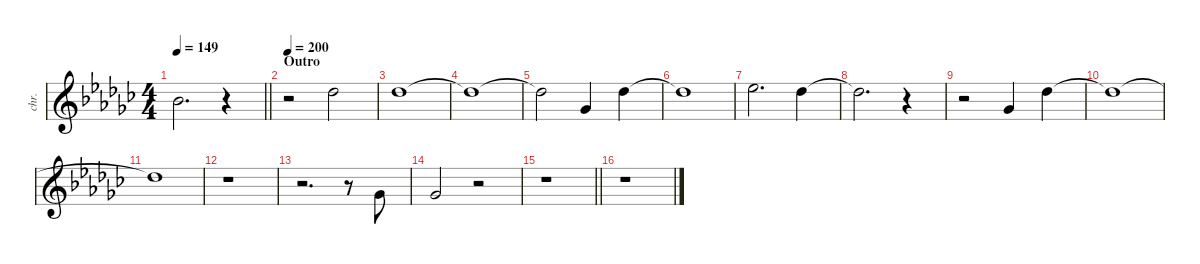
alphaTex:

\defaultSystemsLayout 4
\hideDynamics
\bracketExtendMode nobrackets
\otherSystemsTrackNameOrientation horizontal
\track ("Vocals-hid" "chr.") {defaultSystemsLayout 4 instrument voiceoohs}
\staff {score}
\tuning (Eb4 Bb3 Gb3 Db3 Ab2 Eb2)
\ts (4 4)
\tempo 149
\clef g2
\barLineRight lightlight
\ks gb
7.1{t acc b}.2{d dy f beam Down} r.4{beam Down} |
\section ("" "Outro")
\tempo 200
r.2{beam Down} 10.1{acc b}.2{beam Down} |
10.1{acc b}.1{beam Down} |
10.1{t acc b}.1{beam Down} |
10.1{t acc b}.2{beam Down} 3.1{acc b}.4{beam Up} 10.1{acc b}.4{beam Down} |
10.1{t acc b}.1{beam Down} |
12.1{acc b}.2{d beam Down} 10.1{acc b}.4{beam Down} |
10.1{t acc b}.2{d beam Down} r.4{beam Down} |
r.2{beam Down} 3.1{acc b}.4{beam Up} 10.1{acc b}.4{beam Down} |
10.1{t acc b}.1{beam Down} |
10.1{t acc b}.1{beam Down} |
r.1{beam Down} |
r.2{d beam Down} r.8{beam Down} 3.1{acc b}.8{beam Up} |
3.1{acc b}.2{beam Up} r.2{beam Up} |
\barLineRight lightlight
r.1{beam Down} |
r.1{beam Down}
